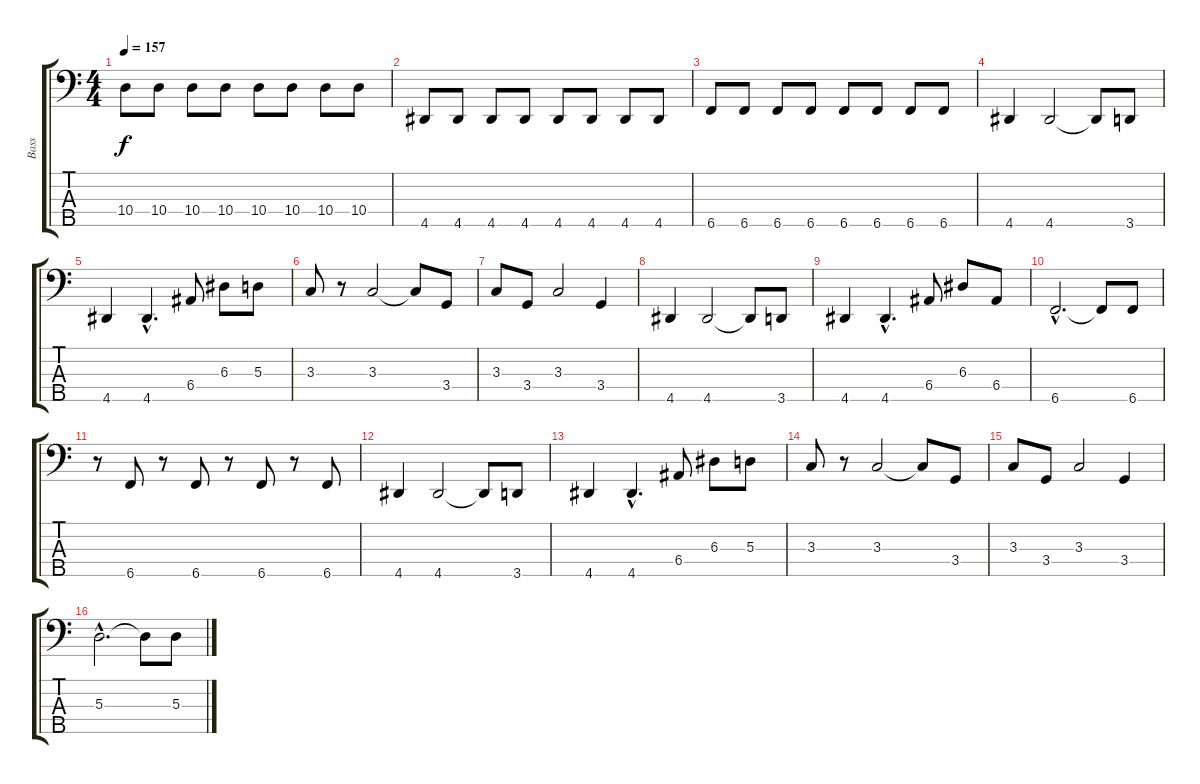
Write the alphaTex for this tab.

\track ("Bass" "Bass") {instrument slapbass2}
\staff {score tabs}
\tuning (G2 D2 A1 E1 B0) {hide}
\ts (4 4)
\tempo 157
\clef f4
\ks c
10.4.8{dy f} 10.4.8 10.4.8 10.4.8 10.4.8 10.4.8 10.4.8 10.4.8 |
4.5.8 4.5.8 4.5.8 4.5.8 4.5.8 4.5.8 4.5.8 4.5.8 |
6.5.8 6.5.8 6.5.8 6.5.8 6.5.8 6.5.8 6.5.8 6.5.8 |
4.5.4 4.5.2 4.5{t}.8 3.5.8 |
4.5.4 4.5{hac}.4{d} 6.4.8 6.3.8 5.3.8 |
3.3.8 r.8 3.3.2 3.3{t}.8 3.4.8 |
3.3.8 3.4.8 3.3.2 3.4.4 |
4.5.4 4.5.2 4.5{t}.8 3.5.8 |
4.5.4 4.5{hac}.4{d} 6.4.8 6.3.8 6.4.8 |
6.5{hac}.2{d} 6.5{t}.8 6.5.8 |
r.8 6.5.8 r.8 6.5.8 r.8 6.5.8 r.8 6.5.8 |
4.5.4 4.5.2 4.5{t}.8 3.5.8 |
4.5.4 4.5{hac}.4{d} 6.4.8 6.3.8 5.3.8 |
3.3.8 r.8 3.3.2 3.3{t}.8 3.4.8 |
3.3.8 3.4.8 3.3.2 3.4.4 |
5.3{hac}.2{d} 5.3{t}.8 5.3.8
